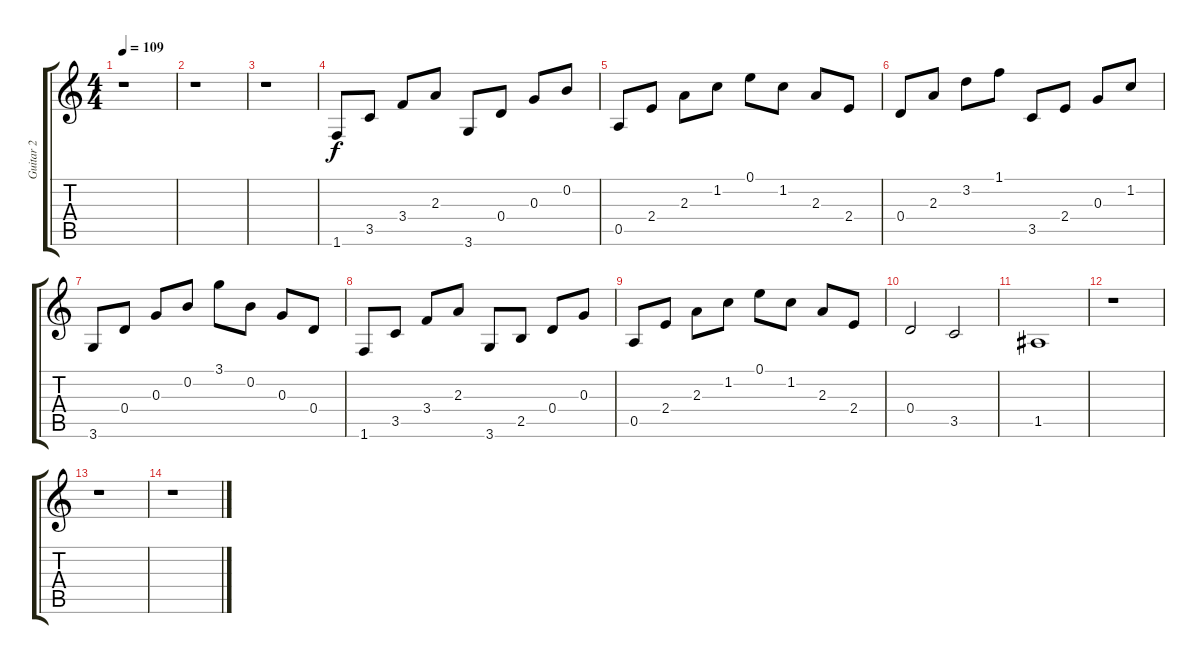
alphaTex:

\track ("Guitar 2" "Guitar 2") {instrument electricguitarjazz}
\staff {score tabs}
\tuning (E4 B3 G3 D3 A2 E2) {hide}
\ts (4 4)
\tempo 109
\clef g2
\ks c
r.1{dy f} |
r.1 |
r.1 |
1.6.8 3.5.8 3.4.8 2.3.8 3.6.8 0.4.8 0.3.8 0.2.8 |
0.5.8 2.4.8 2.3.8 1.2.8 0.1.8 1.2.8 2.3.8 2.4.8 |
0.4.8 2.3.8 3.2.8 1.1.8 3.5.8 2.4.8 0.3.8 1.2.8 |
3.6.8 0.4.8 0.3.8 0.2.8 3.1.8 0.2.8 0.3.8 0.4.8 |
1.6.8 3.5.8 3.4.8 2.3.8 3.6.8 2.5.8 0.4.8 0.3.8 |
0.5.8 2.4.8 2.3.8 1.2.8 0.1.8 1.2.8 2.3.8 2.4.8 |
0.4.2 3.5.2 |
1.5.1 |
r.1 |
r.1 |
r.1
